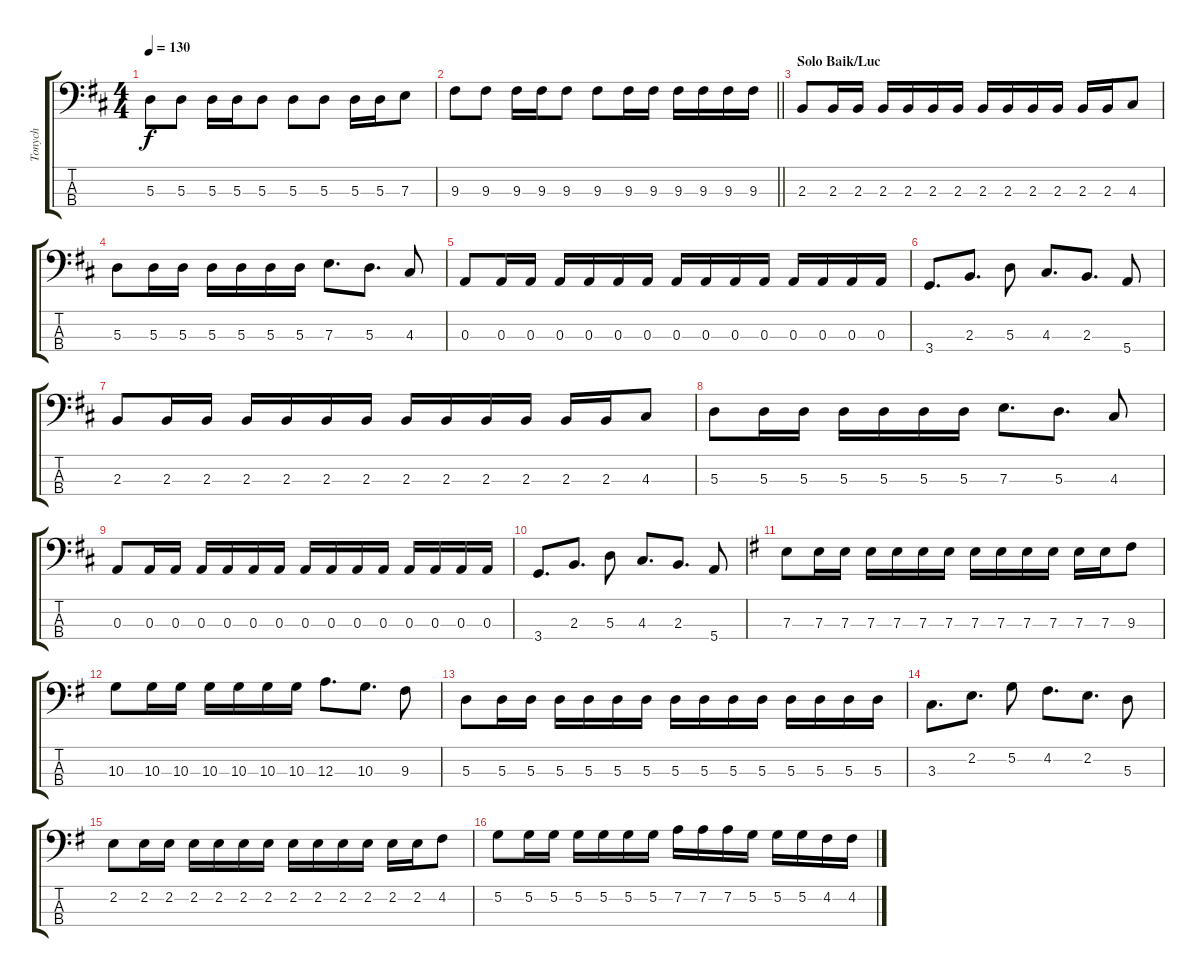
\track ("Tonych" "Tonych") {instrument electricbassfinger}
\staff {score tabs}
\tuning (G2 D2 A1 E1) {hide}
\ts (4 4)
\tempo 130
\clef f4
\ks bminor
5.3.8{dy f} 5.3.8 5.3.16 5.3.16 5.3.8 5.3.8 5.3.8 5.3.16 5.3.16 7.3.8 |
\barLineRight lightlight
9.3.8 9.3.8 9.3.16 9.3.16 9.3.8 9.3.8 9.3.16 9.3.16 9.3.16 9.3.16 9.3.16 9.3.16 |
\section ("" "Solo Baik/Luc")
2.3.8 2.3.16 2.3.16 2.3.16 2.3.16 2.3.16 2.3.16 2.3.16 2.3.16 2.3.16 2.3.16 2.3.16 2.3.16 4.3.8 |
5.3.8 5.3.16 5.3.16 5.3.16 5.3.16 5.3.16 5.3.16 7.3.8{d} 5.3.8{d} 4.3.8 |
0.3.8 0.3.16 0.3.16 0.3.16 0.3.16 0.3.16 0.3.16 0.3.16 0.3.16 0.3.16 0.3.16 0.3.16 0.3.16 0.3.16 0.3.16 |
3.4.8{d} 2.3.8{d} 5.3.8 4.3.8{d} 2.3.8{d} 5.4.8 |
2.3.8 2.3.16 2.3.16 2.3.16 2.3.16 2.3.16 2.3.16 2.3.16 2.3.16 2.3.16 2.3.16 2.3.16 2.3.16 4.3.8 |
5.3.8 5.3.16 5.3.16 5.3.16 5.3.16 5.3.16 5.3.16 7.3.8{d} 5.3.8{d} 4.3.8 |
0.3.8 0.3.16 0.3.16 0.3.16 0.3.16 0.3.16 0.3.16 0.3.16 0.3.16 0.3.16 0.3.16 0.3.16 0.3.16 0.3.16 0.3.16 |
3.4.8{d} 2.3.8{d} 5.3.8 4.3.8{d} 2.3.8{d} 5.4.8 |
\ks eminor
7.3.8 7.3.16 7.3.16 7.3.16 7.3.16 7.3.16 7.3.16 7.3.16 7.3.16 7.3.16 7.3.16 7.3.16 7.3.16 9.3.8 |
10.3.8 10.3.16 10.3.16 10.3.16 10.3.16 10.3.16 10.3.16 12.3.8{d} 10.3.8{d} 9.3.8 |
5.3.8 5.3.16 5.3.16 5.3.16 5.3.16 5.3.16 5.3.16 5.3.16 5.3.16 5.3.16 5.3.16 5.3.16 5.3.16 5.3.16 5.3.16 |
3.3.8{d} 2.2.8{d} 5.2.8 4.2.8{d} 2.2.8{d} 5.3.8 |
2.2.8 2.2.16 2.2.16 2.2.16 2.2.16 2.2.16 2.2.16 2.2.16 2.2.16 2.2.16 2.2.16 2.2.16 2.2.16 4.2.8 |
5.2.8 5.2.16 5.2.16 5.2.16 5.2.16 5.2.16 5.2.16 7.2.16 7.2.16 7.2.16 5.2.16 5.2.16 5.2.16 4.2.16 4.2.16
